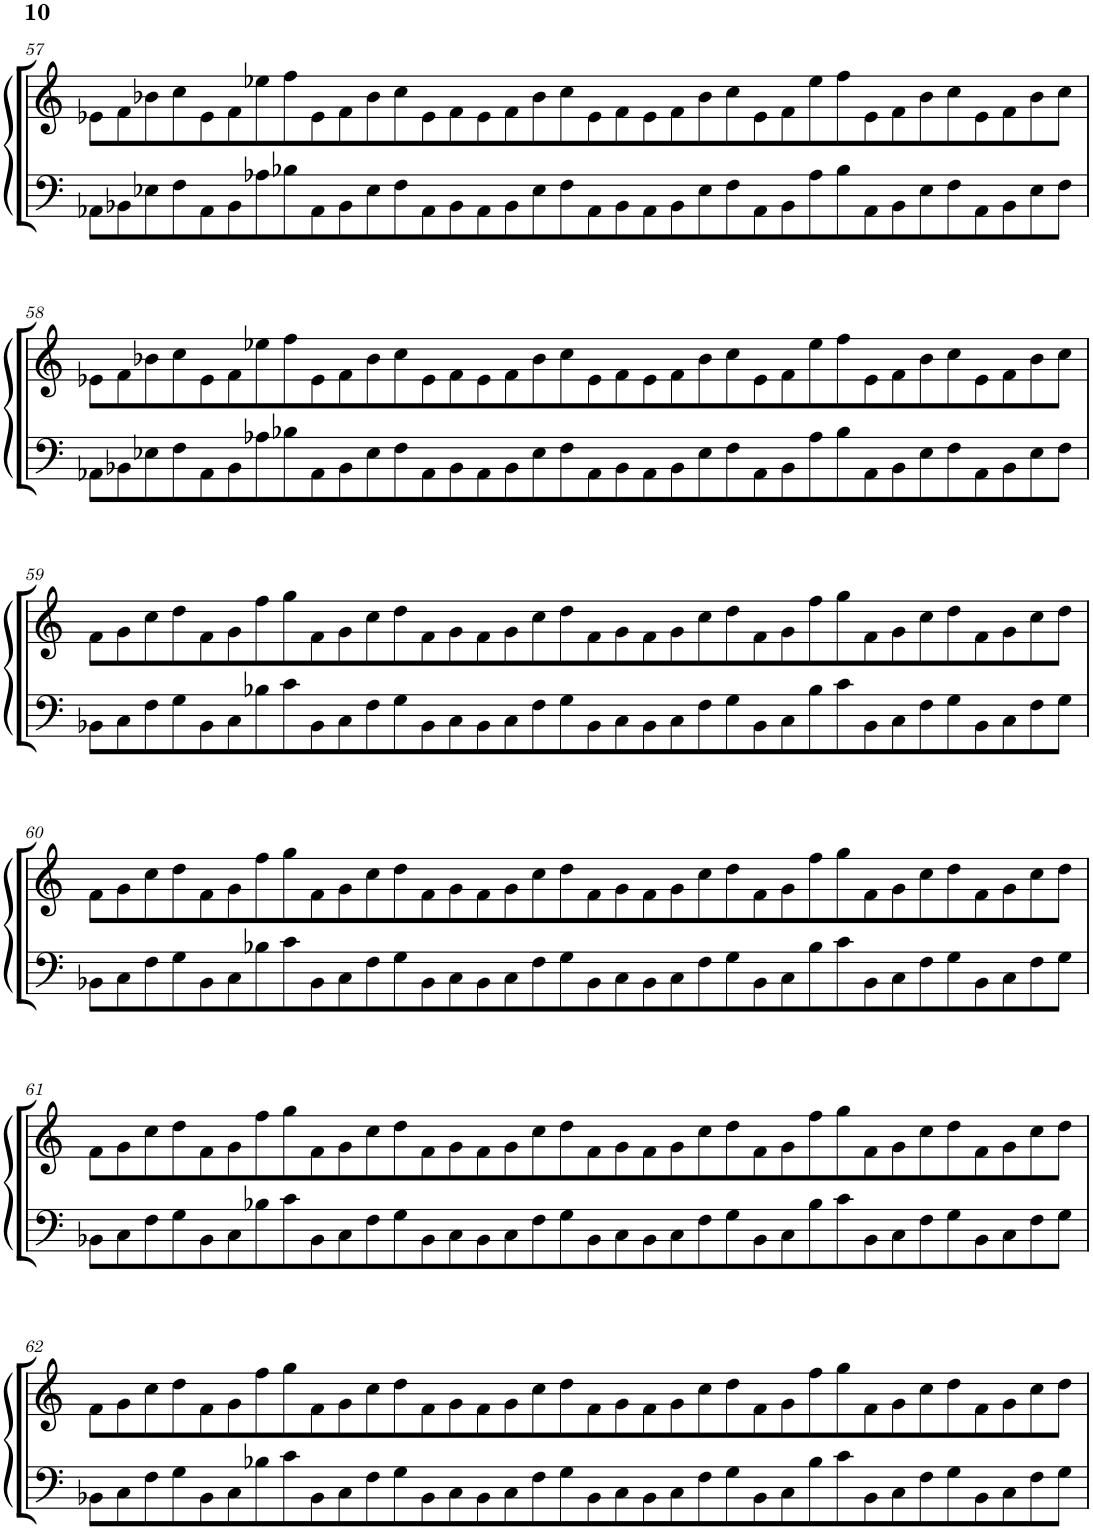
**kern	**kern
*part1	*part1
*staff2	*staff1
*I"Marimba	*
*I'Mrm.	*
!!LO:PB:g=z
*clefF4	*clefG2
*k[]	*k[]
*M18/4	*M18/4
=57	=57
8AA-X\L	8e-X\L
8BB-X\	8f\
8E-X\	8b-X\
8F\	8cc\
8AA-\	8e-\
8BB-\	8f\
8A-X\	8ee-X\
8B-X\	8ff\
8AA-\	8e-\
8BB-\	8f\
8E-\	8b-\
8F\	8cc\
8AA-\	8e-\
8BB-\	8f\
8AA-\	8e-\
8BB-\	8f\
8E-\	8b-\
8F\	8cc\
8AA-\	8e-\
8BB-\	8f\
8AA-\	8e-\
8BB-\	8f\
8E-\	8b-\
8F\	8cc\
8AA-\	8e-\
8BB-\	8f\
8A-\	8ee-\
8B-\	8ff\
8AA-\	8e-\
8BB-\	8f\
8E-\	8b-\
8F\	8cc\
8AA-\	8e-\
8BB-\	8f\
8E-\	8b-\
8F\J	8cc\J
!!LO:LB:g=z
=58	=58
8AA-X\L	8e-X\L
8BB-X\	8f\
8E-X\	8b-X\
8F\	8cc\
8AA-\	8e-\
8BB-\	8f\
8A-X\	8ee-X\
8B-X\	8ff\
8AA-\	8e-\
8BB-\	8f\
8E-\	8b-\
8F\	8cc\
8AA-\	8e-\
8BB-\	8f\
8AA-\	8e-\
8BB-\	8f\
8E-\	8b-\
8F\	8cc\
8AA-\	8e-\
8BB-\	8f\
8AA-\	8e-\
8BB-\	8f\
8E-\	8b-\
8F\	8cc\
8AA-\	8e-\
8BB-\	8f\
8A-\	8ee-\
8B-\	8ff\
8AA-\	8e-\
8BB-\	8f\
8E-\	8b-\
8F\	8cc\
8AA-\	8e-\
8BB-\	8f\
8E-\	8b-\
8F\J	8cc\J
!!LO:LB:g=z
=59	=59
8BB-X\L	8f\L
8C\	8g\
8F\	8cc\
8G\	8dd\
8BB-\	8f\
8C\	8g\
8B-X\	8ff\
8c\	8gg\
8BB-\	8f\
8C\	8g\
8F\	8cc\
8G\	8dd\
8BB-\	8f\
8C\	8g\
8BB-\	8f\
8C\	8g\
8F\	8cc\
8G\	8dd\
8BB-\	8f\
8C\	8g\
8BB-\	8f\
8C\	8g\
8F\	8cc\
8G\	8dd\
8BB-\	8f\
8C\	8g\
8B-\	8ff\
8c\	8gg\
8BB-\	8f\
8C\	8g\
8F\	8cc\
8G\	8dd\
8BB-\	8f\
8C\	8g\
8F\	8cc\
8G\J	8dd\J
!!LO:LB:g=z
=60	=60
8BB-X\L	8f\L
8C\	8g\
8F\	8cc\
8G\	8dd\
8BB-\	8f\
8C\	8g\
8B-X\	8ff\
8c\	8gg\
8BB-\	8f\
8C\	8g\
8F\	8cc\
8G\	8dd\
8BB-\	8f\
8C\	8g\
8BB-\	8f\
8C\	8g\
8F\	8cc\
8G\	8dd\
8BB-\	8f\
8C\	8g\
8BB-\	8f\
8C\	8g\
8F\	8cc\
8G\	8dd\
8BB-\	8f\
8C\	8g\
8B-\	8ff\
8c\	8gg\
8BB-\	8f\
8C\	8g\
8F\	8cc\
8G\	8dd\
8BB-\	8f\
8C\	8g\
8F\	8cc\
8G\J	8dd\J
!!LO:LB:g=z
=61	=61
8BB-X\L	8f\L
8C\	8g\
8F\	8cc\
8G\	8dd\
8BB-\	8f\
8C\	8g\
8B-X\	8ff\
8c\	8gg\
8BB-\	8f\
8C\	8g\
8F\	8cc\
8G\	8dd\
8BB-\	8f\
8C\	8g\
8BB-\	8f\
8C\	8g\
8F\	8cc\
8G\	8dd\
8BB-\	8f\
8C\	8g\
8BB-\	8f\
8C\	8g\
8F\	8cc\
8G\	8dd\
8BB-\	8f\
8C\	8g\
8B-\	8ff\
8c\	8gg\
8BB-\	8f\
8C\	8g\
8F\	8cc\
8G\	8dd\
8BB-\	8f\
8C\	8g\
8F\	8cc\
8G\J	8dd\J
!!LO:LB:g=z
=62	=62
8BB-X\L	8f\L
8C\	8g\
8F\	8cc\
8G\	8dd\
8BB-\	8f\
8C\	8g\
8B-X\	8ff\
8c\	8gg\
8BB-\	8f\
8C\	8g\
8F\	8cc\
8G\	8dd\
8BB-\	8f\
8C\	8g\
8BB-\	8f\
8C\	8g\
8F\	8cc\
8G\	8dd\
8BB-\	8f\
8C\	8g\
8BB-\	8f\
8C\	8g\
8F\	8cc\
8G\	8dd\
8BB-\	8f\
8C\	8g\
8B-\	8ff\
8c\	8gg\
8BB-\	8f\
8C\	8g\
8F\	8cc\
8G\	8dd\
8BB-\	8f\
8C\	8g\
8F\	8cc\
8G\J	8dd\J
=	=
*-	*-
